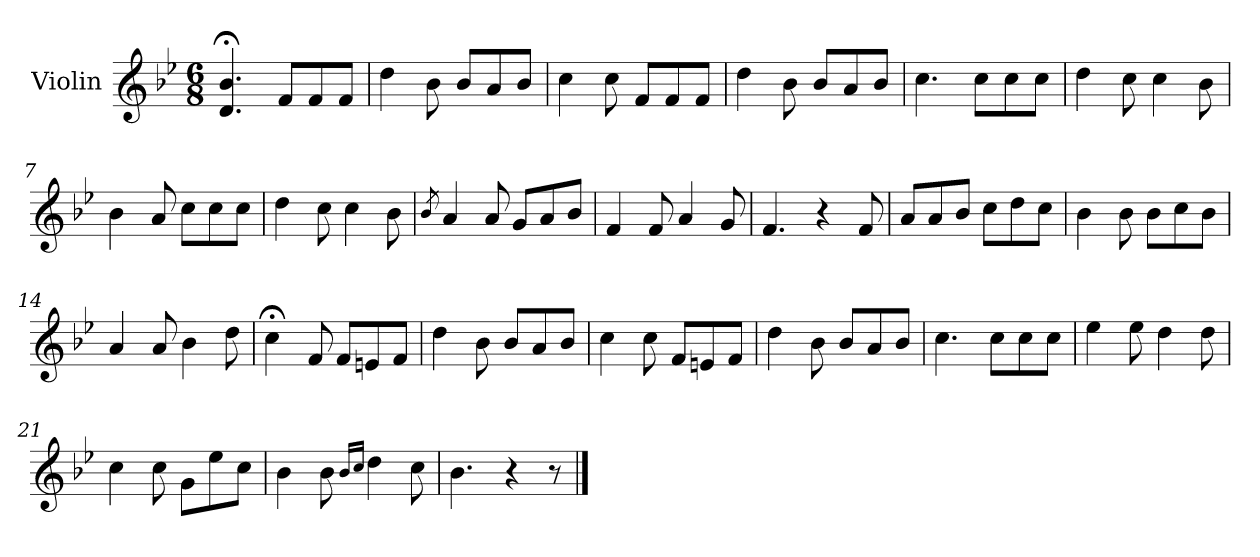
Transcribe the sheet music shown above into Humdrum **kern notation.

**kern
*part1
*staff1
*I"Violin
*I'Vln.
*clefG2
*k[b-e-]
*M6/8
=1
4.d;</ 4.b-;</
8f/L
8f/
8f/J
=2
4dd\
8b-\
8b-/L
8a/
8b-/J
=3
4cc\
8cc\
8f/L
8f/
8f/J
=4
4dd\
8b-\
8b-/L
8a/
8b-/J
=5
4.cc\
8cc\L
8cc\
8cc\J
=6
4dd\
8cc\
4cc\
8b-\
!!LO:LB:g=z
=7
4b-\
8a/
8cc\L
8cc\
8cc\J
=8
4dd\
8cc\
4cc\
8b-\
=9
8qb-/
4a/
8a/
8g/L
8a/
8b-/J
=10
4f/
8f/
4a/
8g/
=11
4.f/
4r
8f/
=12
8a/L
8a/
8b-/J
8cc\L
8dd\
8cc\J
!!LO:LB:g=z
=13
4b-\
8b-\
8b-\L
8cc\
8b-\J
=14
4a/
8a/
4b-\
8dd\
=15
4cc;<\
8f/
8f/L
8en/
8f/J
=16
4dd\
8b-\
8b-/L
8a/
8b-/J
=17
4cc\
8cc\
8f/L
8en/
8f/J
=18
4dd\
8b-\
8b-/L
8a/
8b-/J
=19
4.cc\
8cc\L
8cc\
8cc\J
!!LO:LB:g=z
=20
4ee-\
8ee-\
4dd\
8dd\
=21
4cc\
8cc\
8g\L
8ee-\
8cc\J
=22
4b-\
8b-\
16qqb-/LL
16qqcc/JJ
4dd\
8cc\
=23
4.b-\
4r
8r
==
*-
